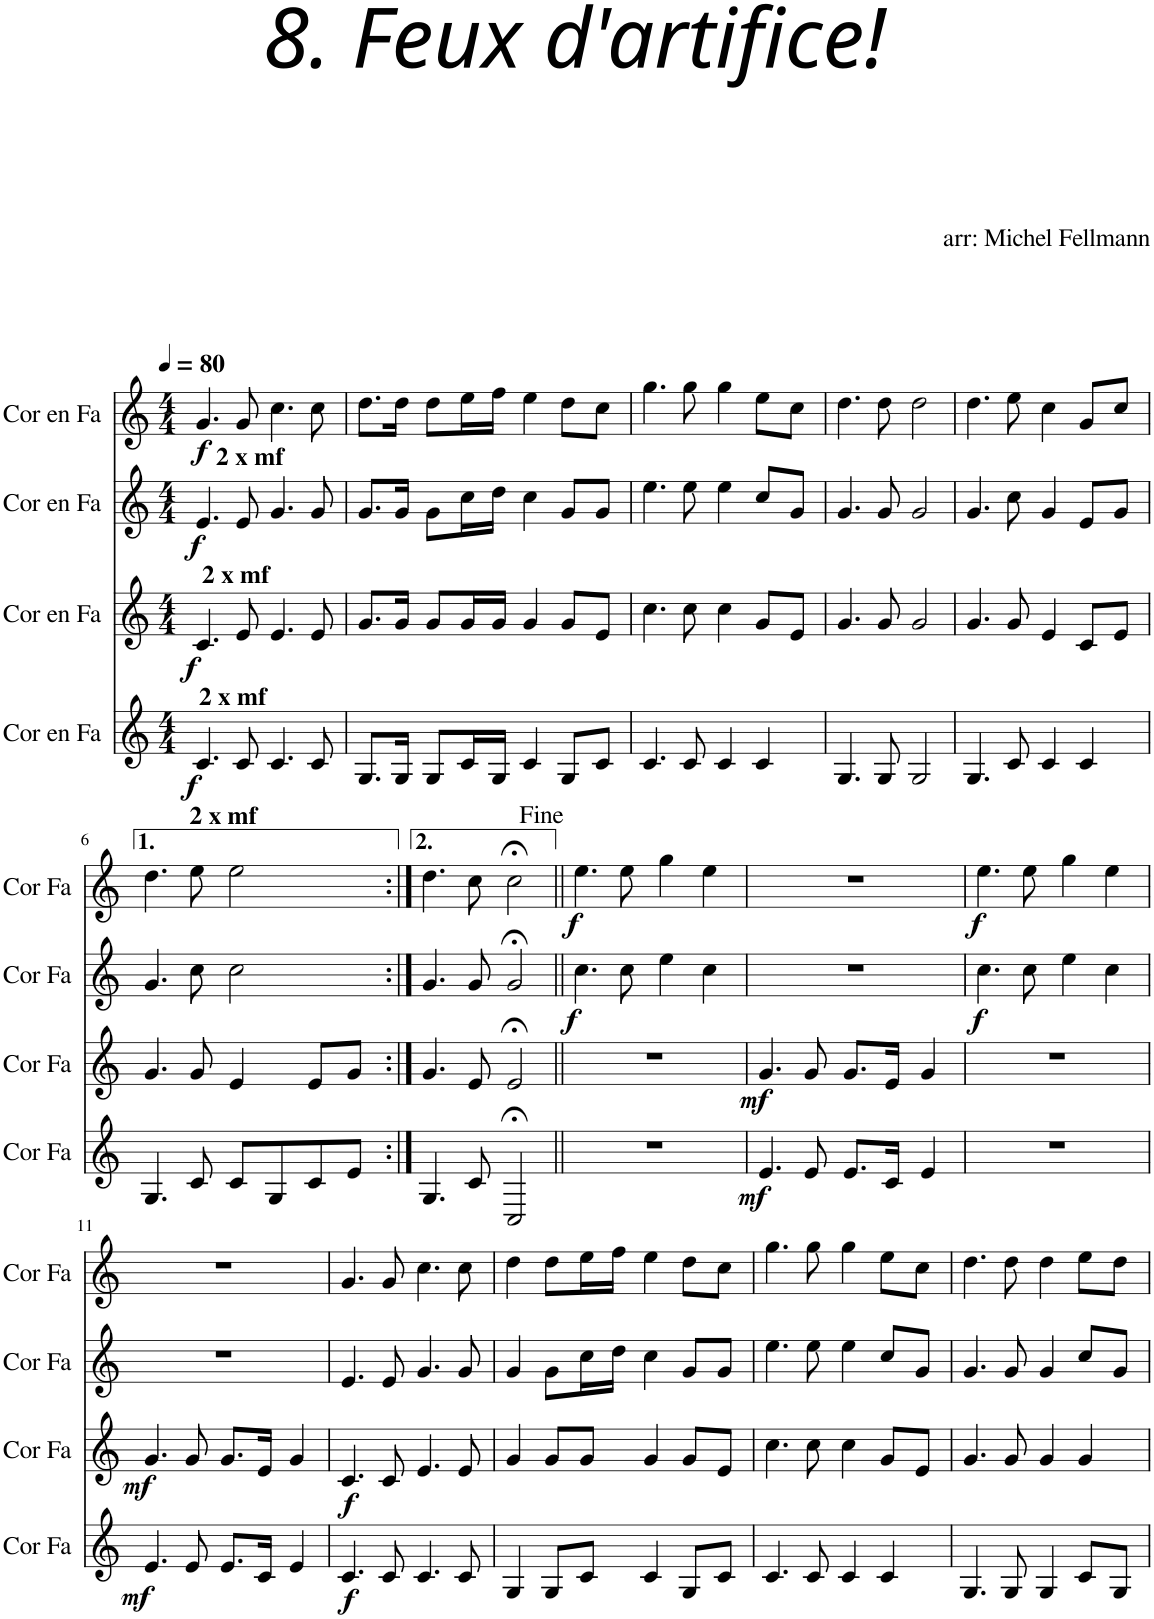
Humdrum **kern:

**kern	**dynam	**kern	**dynam	**kern	**dynam	**kern	**dynam
*part4	*part4	*part3	*part3	*part2	*part2	*part1	*part1
*staff4	*staff4	*staff3	*staff3	*staff2	*staff2	*staff1	*staff1
*I"Cor en Fa	*	*I"Cor en Fa	*	*I"Cor en Fa	*	*I"Cor en Fa	*
*I'Cor Fa	*	*I'Cor Fa	*	*I'Cor Fa	*	*I'Cor Fa	*
*clefG2	*	*clefG2	*	*clefG2	*	*clefG2	*
*Trd4c7	*	*Trd4c7	*	*Trd4c7	*	*Trd4c7	*
*k[]	*	*k[]	*	*k[]	*	*k[]	*
*M4/4	*	*M4/4	*	*M4/4	*	*M4/4	*
*MM80	*	*MM80	*	*MM80	*	*MM80	*
=1	=1	=1	=1	=1	=1	=1	=1
!	!	!	!	!LO:TX:a:B:t=2 x mf	!	!	!
!	!	!LO:TX:a:B:t=2 x mf	!	!	!	!	!
!LO:TX:b:B:t=2 x mf	!	!	!	!	!	!	!
!LO:TX:a:B:t=2 x mf	!	!	!	!	!	!	!
!	!LO:DY:b	!	!LO:DY:b	!	!LO:DY:b	!	!LO:DY:b
4.c/	f	4.c/	f	4.e/	f	4.g/	f
8c/	.	8e/	.	8e/	.	8g/	.
4.c/	.	4.e/	.	4.g/	.	4.cc\	.
8c/	.	8e/	.	8g/	.	8cc\	.
=2	=2	=2	=2	=2	=2	=2	=2
8.G/L	.	8.g/L	.	8.g/L	.	8.dd\L	.
16G/Jk	.	16g/Jk	.	16g/Jk	.	16dd\Jk	.
8G/L	.	8g/L	.	8g\L	.	8dd\L	.
16c/L	.	16g/L	.	16cc\L	.	16ee\L	.
16G/JJ	.	16g/JJ	.	16dd\JJ	.	16ff\JJ	.
4c/	.	4g/	.	4cc\	.	4ee\	.
8G/L	.	8g/L	.	8g/L	.	8dd\L	.
8c/J	.	8e/J	.	8g/J	.	8cc\J	.
=3	=3	=3	=3	=3	=3	=3	=3
4.c/	.	4.cc\	.	4.ee\	.	4.gg\	.
8c/	.	8cc\	.	8ee\	.	8gg\	.
4c/	.	4cc\	.	4ee\	.	4gg\	.
4c/	.	8g/L	.	8cc/L	.	8ee\L	.
.	.	8e/J	.	8g/J	.	8cc\J	.
=4	=4	=4	=4	=4	=4	=4	=4
4.G/	.	4.g/	.	4.g/	.	4.dd\	.
8G/	.	8g/	.	8g/	.	8dd\	.
2G/	.	2g/	.	2g/	.	2dd\	.
=5	=5	=5	=5	=5	=5	=5	=5
4.G/	.	4.g/	.	4.g/	.	4.dd\	.
8c/	.	8g/	.	8cc\	.	8ee\	.
4c/	.	4e/	.	4g/	.	4cc\	.
4c/	.	8c/L	.	8e/L	.	8g/L	.
.	.	8e/J	.	8g/J	.	8cc/J	.
!!LO:LB:g=z
=6	=6	=6	=6	=6	=6	=6	=6
4.G/	.	4.g/	.	4.g/	.	4.dd\	.
8c/	.	8g/	.	8cc\	.	8ee\	.
8c/L	.	4e/	.	2cc\	.	2ee\	.
8G/	.	.	.	.	.	.	.
8c/	.	8e/L	.	.	.	.	.
8e/J	.	8g/J	.	.	.	.	.
=7:|!	=7:|!	=7:|!	=7:|!	=7:|!	=7:|!	=7:|!	=7:|!
4.G/	.	4.g/	.	4.g/	.	4.dd\	.
8c/	.	8e/	.	8g/	.	8cc\	.
2C;</	.	2e;</	.	2g;</	.	2cc;<\	.
=8||	=8||	=8||	=8||	=8||	=8||	=8||	=8||
!	!	!	!	!	!LO:DY:b	!	!LO:DY:b
1r	.	1r	.	4.cc\	f	4.ee\	f
.	.	.	.	8cc\	.	8ee\	.
.	.	.	.	4ee\	.	4gg\	.
.	.	.	.	4cc\	.	4ee\	.
=9	=9	=9	=9	=9	=9	=9	=9
!	!LO:DY:b	!	!LO:DY:b	!	!	!	!
4.e/	mf	4.g/	mf	1r	.	1r	.
8e/	.	8g/	.	.	.	.	.
8.e/L	.	8.g/L	.	.	.	.	.
16c/Jk	.	16e/Jk	.	.	.	.	.
4e/	.	4g/	.	.	.	.	.
=10	=10	=10	=10	=10	=10	=10	=10
!	!	!	!	!	!LO:DY:b	!	!LO:DY:b
1r	.	1r	.	4.cc\	f	4.ee\	f
.	.	.	.	8cc\	.	8ee\	.
.	.	.	.	4ee\	.	4gg\	.
.	.	.	.	4cc\	.	4ee\	.
!!LO:LB:g=z
=11	=11	=11	=11	=11	=11	=11	=11
!	!LO:DY:b	!	!LO:DY:b	!	!	!	!
4.e/	mf	4.g/	mf	1r	.	1r	.
8e/	.	8g/	.	.	.	.	.
8.e/L	.	8.g/L	.	.	.	.	.
16c/Jk	.	16e/Jk	.	.	.	.	.
4e/	.	4g/	.	.	.	.	.
=12	=12	=12	=12	=12	=12	=12	=12
!	!LO:DY:b	!	!LO:DY:b	!	!	!	!
4.c/	f	4.c/	f	4.e/	.	4.g/	.
8c/	.	8c/	.	8e/	.	8g/	.
4.c/	.	4.e/	.	4.g/	.	4.cc\	.
8c/	.	8e/	.	8g/	.	8cc\	.
=13	=13	=13	=13	=13	=13	=13	=13
4G/	.	4g/	.	4g/	.	4dd\	.
8G/L	.	8g/L	.	8g\L	.	8dd\L	.
8c/J	.	8g/J	.	16cc\L	.	16ee\L	.
.	.	.	.	16dd\JJ	.	16ff\JJ	.
4c/	.	4g/	.	4cc\	.	4ee\	.
8G/L	.	8g/L	.	8g/L	.	8dd\L	.
8c/J	.	8e/J	.	8g/J	.	8cc\J	.
=14	=14	=14	=14	=14	=14	=14	=14
4.c/	.	4.cc\	.	4.ee\	.	4.gg\	.
8c/	.	8cc\	.	8ee\	.	8gg\	.
4c/	.	4cc\	.	4ee\	.	4gg\	.
4c/	.	8g/L	.	8cc/L	.	8ee\L	.
.	.	8e/J	.	8g/J	.	8cc\J	.
=15	=15	=15	=15	=15	=15	=15	=15
4.G/	.	4.g/	.	4.g/	.	4.dd\	.
8G/	.	8g/	.	8g/	.	8dd\	.
4G/	.	4g/	.	4g/	.	4dd\	.
8c/L	.	4g/	.	8cc/L	.	8ee\L	.
8G/J	.	.	.	8g/J	.	8dd\J	.
=	=	=	=	=	=	=	=
*-	*-	*-	*-	*-	*-	*-	*-
